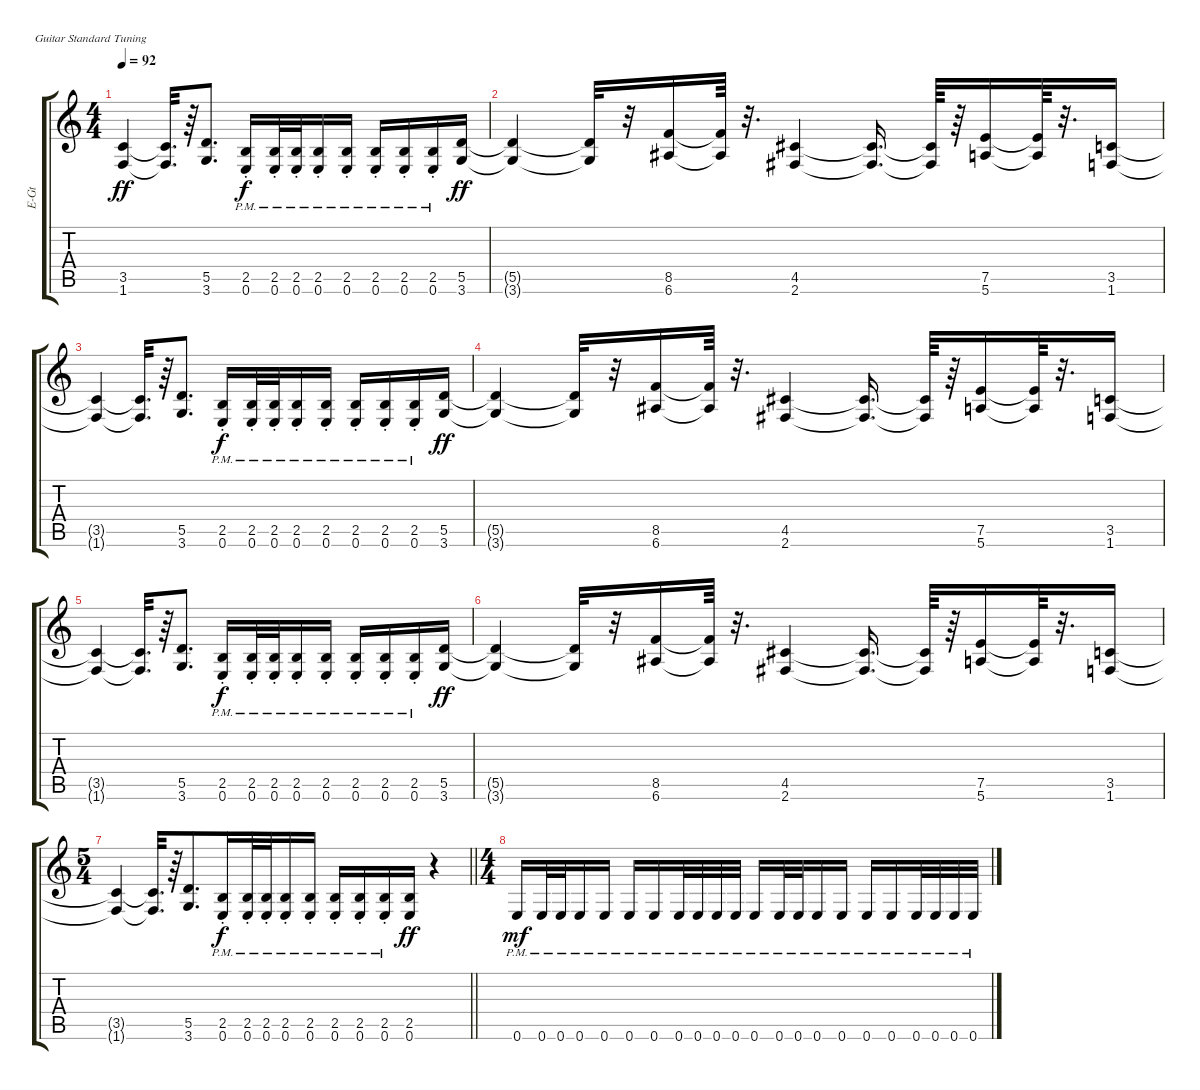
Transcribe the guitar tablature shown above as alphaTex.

\track ("Rhythm " "E-Gt") {instrument distortionguitar}
\staff {score tabs}
\tuning (E4 B3 G3 D3 A2 E2)
\ts (4 4)
\tempo 92
\clef g2
\scale
0.412767
\ks c
(3.5{t} 1.6{t}).4{dy ff} (3.5{t} 1.6{t}).32{d} r.64 (5.5 3.6).8{d} (2.5{pm st} 0.6{pm}).16{dy f} (2.5{pm st} 0.6{pm}).32 (2.5{pm st} 0.6{pm}).32 (2.5{pm st} 0.6{pm}).16 (2.5{pm st} 0.6{pm}).16 (2.5{pm st} 0.6{pm}).16 (2.5{pm st} 0.6{pm}).16 (2.5{pm st} 0.6{pm}).16 (5.5 3.6).16{dy ff} |
\scale
0.584116 (5.5{t} 3.6{t}).4 (5.5{t} 3.6{t}).32 r.32 (8.5 6.6).16 (8.5{t} 6.6{t}).64 r.32{d} (4.5 2.6).4 (4.5{t} 2.6{t}).16{d} (4.5{t} 2.6{t}).64 r.64 (7.5 5.6).16 (7.5{t} 5.6{t}).64 r.32{d} (3.5 1.6).16 |
\scale
0.415614 (3.5{t} 1.6{t}).4 (3.5{t} 1.6{t}).32{d} r.64 (5.5 3.6).8{d} (2.5{pm st} 0.6{pm}).16{dy f} (2.5{pm st} 0.6{pm}).32 (2.5{pm st} 0.6{pm}).32 (2.5{pm st} 0.6{pm}).16 (2.5{pm st} 0.6{pm}).16 (2.5{pm st} 0.6{pm}).16 (2.5{pm st} 0.6{pm}).16 (2.5{pm st} 0.6{pm}).16 (5.5 3.6).16{dy ff} |
\scale
0.586972 (5.5{t} 3.6{t}).4 (5.5{t} 3.6{t}).32 r.32 (8.5 6.6).16 (8.5{t} 6.6{t}).64 r.32{d} (4.5 2.6).4 (4.5{t} 2.6{t}).16{d} (4.5{t} 2.6{t}).64 r.64 (7.5 5.6).16 (7.5{t} 5.6{t}).64 r.32{d} (3.5 1.6).16 |
\scale
0.412767 (3.5{t} 1.6{t}).4 (3.5{t} 1.6{t}).32{d} r.64 (5.5 3.6).8{d} (2.5{pm st} 0.6{pm}).16{dy f} (2.5{pm st} 0.6{pm}).32 (2.5{pm st} 0.6{pm}).32 (2.5{pm st} 0.6{pm}).16 (2.5{pm st} 0.6{pm}).16 (2.5{pm st} 0.6{pm}).16 (2.5{pm st} 0.6{pm}).16 (2.5{pm st} 0.6{pm}).16 (5.5 3.6).16{dy ff} |
\scale
0.585841 (5.5{t} 3.6{t}).4 (5.5{t} 3.6{t}).32 r.32 (8.5 6.6).16 (8.5{t} 6.6{t}).64 r.32{d} (4.5 2.6).4 (4.5{t} 2.6{t}).16{d} (4.5{t} 2.6{t}).64 r.64 (7.5 5.6).16 (7.5{t} 5.6{t}).64 r.32{d} (3.5 1.6).16 |
\ts (5 4)
\beaming (8 6 4)
\scale
0.414018
\barLineRight lightlight
(3.5{t} 1.6{t}).4 (3.5{t} 1.6{t}).32{d} r.64 (5.5 3.6).8{d} (2.5{pm st} 0.6{pm}).16{dy f} (2.5{pm st} 0.6{pm}).32 (2.5{pm st} 0.6{pm}).32 (2.5{pm st} 0.6{pm}).16 (2.5{pm st} 0.6{pm}).16 (2.5{pm st} 0.6{pm}).16 (2.5{pm st} 0.6{pm}).16 (2.5{pm st} 0.6{pm}).16 (2.5 0.6).16{dy ff} r.4 |
\ts (4 4)
\beaming (8 2 2 2 2)
0.6{pm}.16{dy mf} 0.6{pm}.32 0.6{pm}.32 0.6{pm}.16 0.6{pm}.16 0.6{pm}.16 0.6{pm}.16 0.6{pm}.32 0.6{pm}.32 0.6{pm}.32 0.6{pm}.32 0.6{pm}.16 0.6{pm}.32 0.6{pm}.32 0.6{pm}.16 0.6{pm}.16 0.6{pm}.16 0.6{pm}.16 0.6{pm}.32 0.6{pm}.32 0.6{pm}.32 0.6{pm}.32
